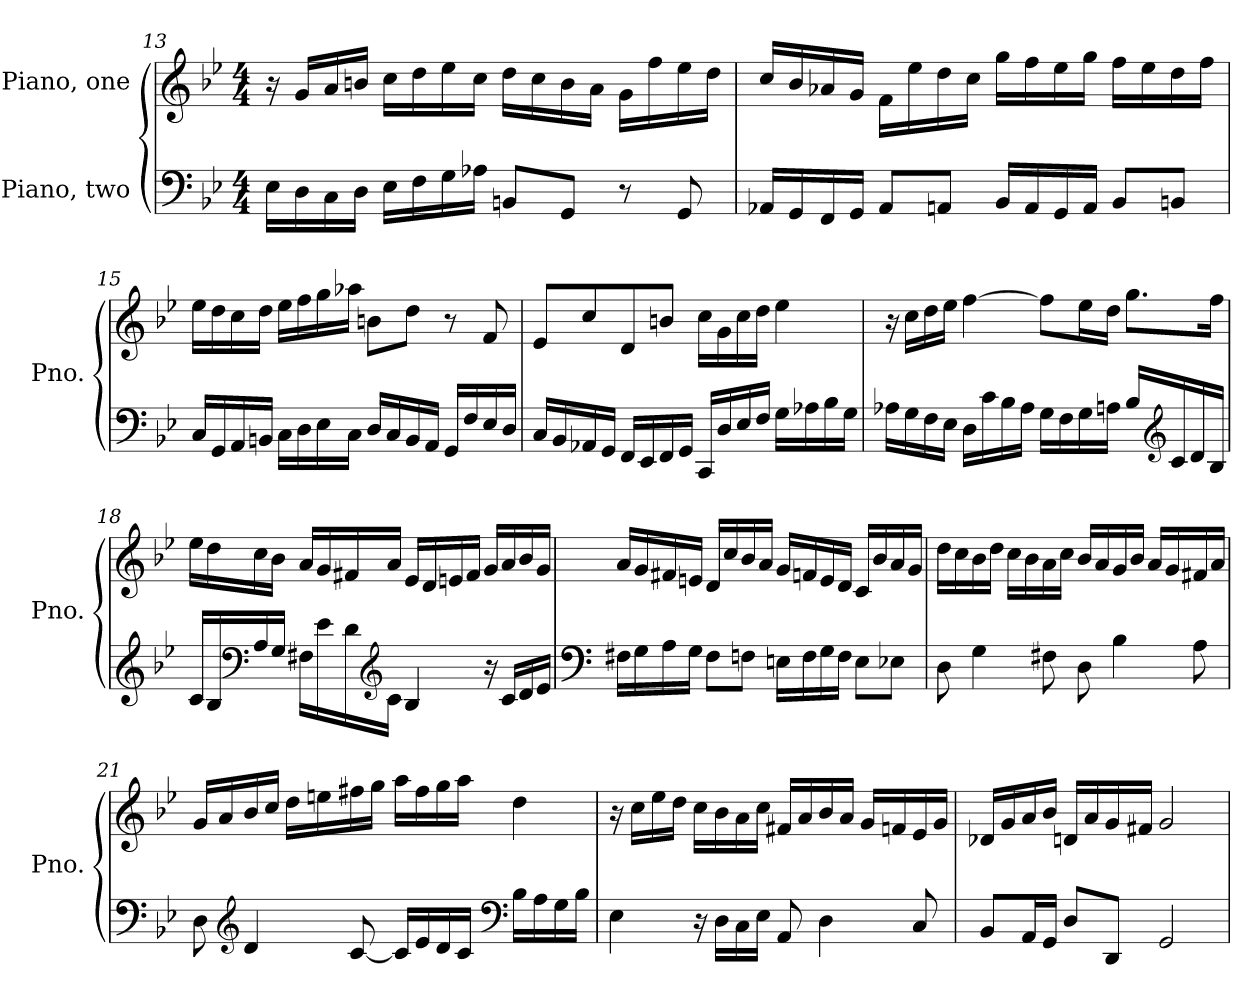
**kern	**kern
*part2	*part1
*staff2	*staff1
*I"Piano, two	*I"Piano, one
*I'Pno.	*I'Pno.
*clefF4	*clefG2
*k[b-e-]	*k[b-e-]
*M4/4	*M4/4
=13	=13
16E-\LL	16r
16D\	16g/LL
16C\	16a/
16D\JJ	16bn/JJ
16E-\LL	16cc\LL
16F\	16dd\
16G\	16ee-\
16A-X\JJ	16cc\JJ
8BBn/L	16dd\LL
.	16cc\
8GG/J	16b\
.	16a\JJ
8r	16g\LL
.	16ff\
8GG/	16ee-\
.	16dd\JJ
!!LO:LB:g=z
=14	=14
16AA-X/LL	16cc/LL
16GG/	16b-/
16FF/	16a-X/
16GG/JJ	16g/JJ
8AA-/L	16f\LL
.	16ee-\
8AAn/J	16dd\
.	16cc\JJ
16BB-/LL	16gg\LL
16AA/	16ff\
16GG/	16ee-\
16AA/JJ	16gg\JJ
8BB-/L	16ff\LL
.	16ee-\
8BBn/J	16dd\
.	16ff\JJ
=15	=15
16C/LL	16ee-\LL
16GG/	16dd\
16AA/	16cc\
16BBn/JJ	16dd\JJ
16C\LL	16ee-\LL
16D\	16ff\
16E-\	16gg\
16C\JJ	16aa-X\JJ
16D/LL	8bn\L
16C/	.
16BB/	8dd\J
16AA/JJ	.
16GG/LL	8r
16F/	.
16E-/	8f/
16D/JJ	.
!!LO:LB:g=z
=16	=16
16C/LL	8e-/L
16BB-/	.
16AA-X/	8cc/
16GG/JJ	.
16FF/LL	8d/
16EE-/	.
16FF/	8bn/J
16GG/JJ	.
16CC/LL	16cc\LL
16D/	16g\
16E-/	16cc\
16F/JJ	16dd\JJ
16G\LL	4ee-\
16A-X\	.
16B-\	.
16G\JJ	.
=17	=17
16A-X\LL	16r
16G\	16cc\LL
16F\	16dd\
16E-\JJ	16ee-\JJ
16D\LL	[4ff\
16c\	.
16B-\	.
16A-\JJ	.
16G\LL	8ff\L]
16F\	.
16G\	16ee-\L
16An\JJ	16dd\JJ
16B-/LL	8.gg\L
*clefG2	*
16c/	.
16d/	.
16B-/JJ	16ff\Jk
!!LO:LB:g=z
=18	=18
16c/LL	16ee-\LL
16B-/	16dd\
*clefF4	*
16A/	16cc\
16G/JJ	16b-\JJ
16F#X\LL	16a/LL
16e-\	16g/
16d\	16f#X/
*clefG2	*
16c\JJ	16a/JJ
4B-/	16e-/LL
.	16d/
.	16en/
.	16f#/JJ
16r	16g/LL
16c/LL	16a/
16d/	16b-/
16e-/JJ	16g/JJ
=19	=19
*clefF4	*
16F#X\LL	16a/LL
16G\	16g/
16A\	16f#X/
16G\JJ	16en/JJ
8F#\L	16d/LL
.	16cc/
8Fn\J	16b-/
.	16a/JJ
16En\LL	16g/LL
16F\	16fn/
16G\	16e/
16F\JJ	16d/JJ
8E\L	16c/LL
.	16b-/
8E-X\J	16a/
.	16g/JJ
!!LO:LB:g=z
=20	=20
8D\	16dd\LL
.	16cc\
4G\	16b-\
.	16dd\JJ
.	16cc\LL
.	16b-\
8F#X\	16a\
.	16cc\JJ
8D\	16b-/LL
.	16a/
4B-\	16g/
.	16b-/JJ
.	16a/LL
.	16g/
8A\	16f#X/
.	16a/JJ
=21	=21
8D\	16g/LL
.	16a/
*clefG2	*
4d/	16b-/
.	16cc/JJ
.	16dd\LL
.	16een\
[8c/	16ff#X\
.	16gg\JJ
16c/LL]	16aa\LL
16e-/	16ff#\
16d/	16gg\
16c/JJ	16aa\JJ
*clefF4	*
16B-\LL	4dd\
16A\	.
16G\	.
16B-\JJ	.
!!LO:LB:g=z
=22	=22
4E-\	16r
.	16cc\LL
.	16ee-\
.	16dd\JJ
16r	16cc\LL
16D\LL	16b-\
16C\	16a\
16E-\JJ	16cc\JJ
8AA/	16f#X/LL
.	16a/
4D\	16b-/
.	16a/JJ
.	16g/LL
.	16fn/
8C/	16e-/
.	16g/JJ
=23	=23
8BB-/L	16d-X/LL
.	16g/
16AA/L	16a/
16GG/JJ	16b-/JJ
8D/L	16dn/LL
.	16a/
8DD/J	16g/
.	16f#X/JJ
2GG/	2g/
=	=
*-	*-
